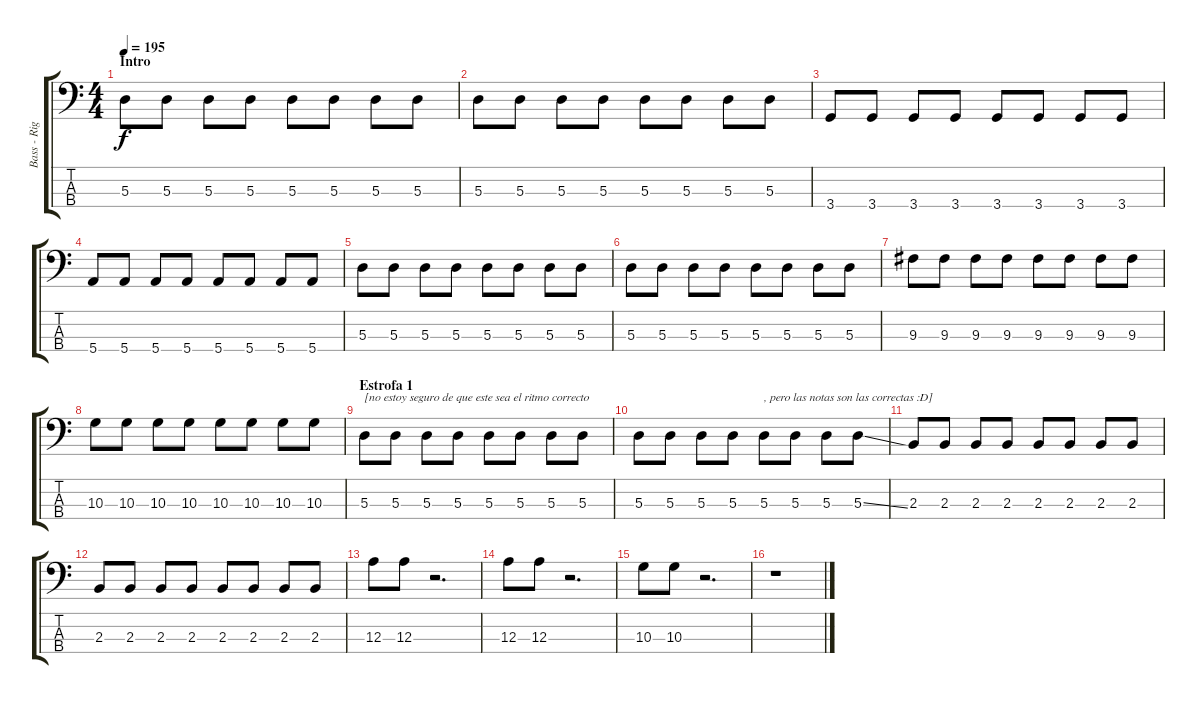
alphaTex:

\track ("Bass - Rigo" "Bass - Rig") {instrument electricbasspick}
\staff {score tabs}
\tuning (G2 D2 A1 E1) {hide}
\ts (4 4)
\section ("" "Intro")
\tempo 195
\clef f4
\ks c
5.3.8{dy f instrument electricbasspick} 5.3.8 5.3.8 5.3.8 5.3.8 5.3.8 5.3.8 5.3.8 |
5.3.8 5.3.8 5.3.8 5.3.8 5.3.8 5.3.8 5.3.8 5.3.8 |
3.4.8 3.4.8 3.4.8 3.4.8 3.4.8 3.4.8 3.4.8 3.4.8 |
5.4.8 5.4.8 5.4.8 5.4.8 5.4.8 5.4.8 5.4.8 5.4.8 |
5.3.8 5.3.8 5.3.8 5.3.8 5.3.8 5.3.8 5.3.8 5.3.8 |
5.3.8 5.3.8 5.3.8 5.3.8 5.3.8 5.3.8 5.3.8 5.3.8 |
9.3.8 9.3.8 9.3.8 9.3.8 9.3.8 9.3.8 9.3.8 9.3.8 |
10.3.8 10.3.8 10.3.8 10.3.8 10.3.8 10.3.8 10.3.8 10.3.8 |
\section ("" "Estrofa 1")
5.3.8{txt "[no estoy seguro de que este sea el ritmo correcto"} 5.3.8 5.3.8 5.3.8 5.3.8 5.3.8 5.3.8 5.3.8 |
5.3.8 5.3.8 5.3.8 5.3.8 5.3.8{txt ", pero las notas son las correctas :D]"} 5.3.8 5.3.8 5.3{ss}.8 |
2.3.8 2.3.8 2.3.8 2.3.8 2.3.8 2.3.8 2.3.8 2.3.8 |
2.3.8 2.3.8 2.3.8 2.3.8 2.3.8 2.3.8 2.3.8 2.3.8 |
12.3.8 12.3.8 r.2{d} |
12.3.8 12.3.8 r.2{d} |
10.3.8 10.3.8 r.2{d} |
r.1
